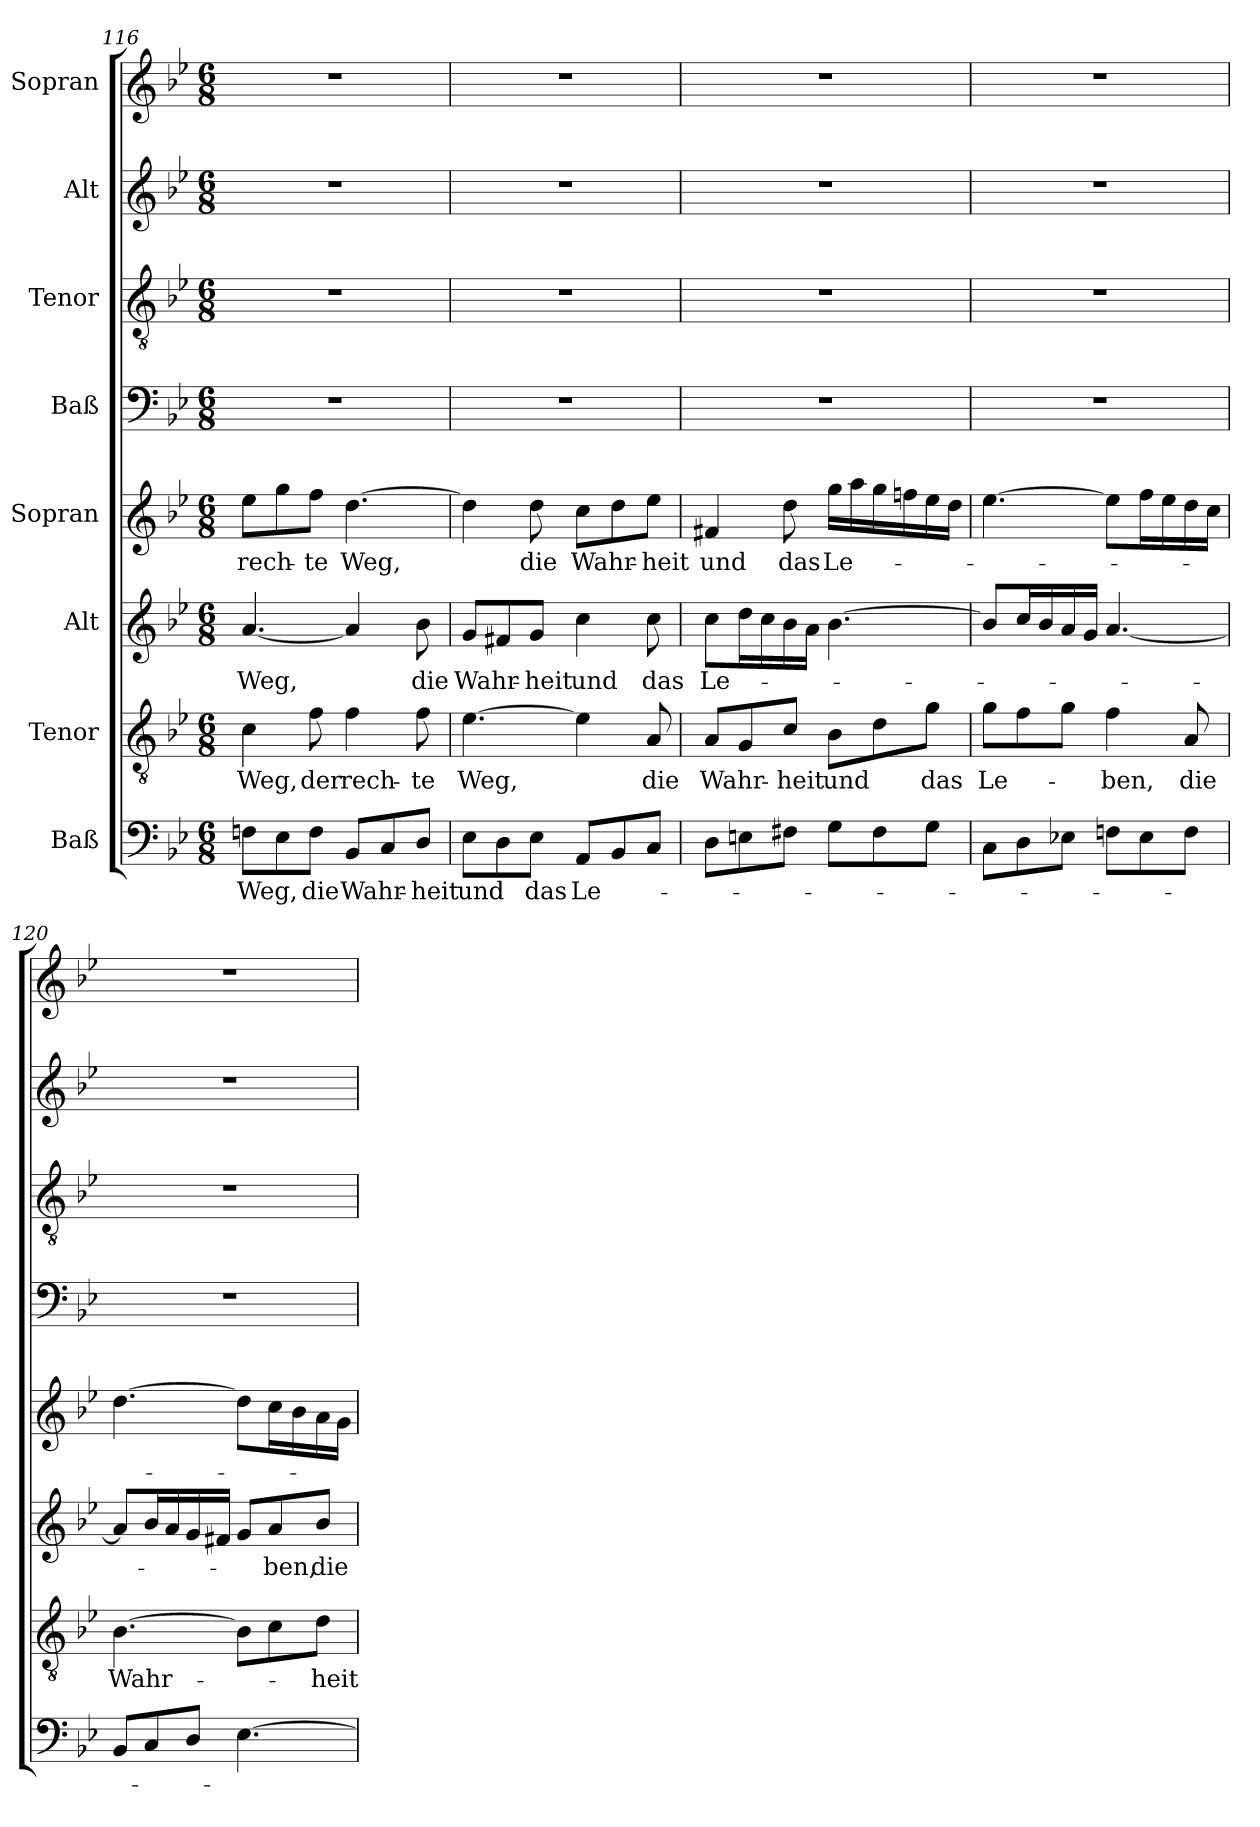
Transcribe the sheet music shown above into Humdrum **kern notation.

**kern	**text	**kern	**text	**kern	**text	**kern	**text	**kern	**kern	**kern	**kern
*part8	*part8	*part7	*part7	*part6	*part6	*part5	*part5	*part4	*part3	*part2	*part1
*staff8	*staff8	*staff7	*staff7	*staff6	*staff6	*staff5	*staff5	*staff4	*staff3	*staff2	*staff1
*I"Baß	*	*I"Tenor	*	*I"Alt	*	*I"Sopran	*	*I"Baß	*I"Tenor	*I"Alt	*I"Sopran
*clefF4	*	*clefGv2	*	*clefG2	*	*clefG2	*	*clefF4	*clefGv2	*clefG2	*clefG2
*k[b-e-]	*	*k[b-e-]	*	*k[b-e-]	*	*k[b-e-]	*	*k[b-e-]	*k[b-e-]	*k[b-e-]	*k[b-e-]
*g:	*	*g:	*	*g:	*	*g:	*	*g:	*g:	*g:	*g:
*M6/8	*	*M6/8	*	*M6/8	*	*M6/8	*	*M6/8	*M6/8	*M6/8	*M6/8
=116	=116	=116	=116	=116	=116	=116	=116	=116	=116	=116	=116
!	!LO:LY:b	!	!LO:LY:b	!	!LO:LY:b	!	!LO:LY:b	!	!	!	!
8Fn\L	Weg,	4c\	Weg,	[4.a/	Weg,	8ee-\L	rech-	2.r	2.r	2.r	2.r
8E-\	.	.	.	.	.	8gg\	.	.	.	.	.
!	!LO:LY:b	!	!LO:LY:b	!	!	!	!LO:LY:b	!	!	!	!
8F\J	die	8f\	der	.	.	8ff\J	-te	.	.	.	.
!	!LO:LY:b	!	!LO:LY:b	!	!	!	!LO:LY:b	!	!	!	!
8BB-/L	Wahr-	4f\	rech-	4a/]	.	[4.dd\	Weg,	.	.	.	.
8C/	.	.	.	.	.	.	.	.	.	.	.
!	!LO:LY:b	!	!LO:LY:b	!	!LO:LY:b	!	!	!	!	!	!
8D/J	-heit	8f\	-te	8b-\	die	.	.	.	.	.	.
!!LO:PB:g=z
=117	=117	=117	=117	=117	=117	=117	=117	=117	=117	=117	=117
!	!LO:LY:b	!	!LO:LY:b	!	!LO:LY:b	!	!	!	!	!	!
8E-\L	und	[4.e-\	Weg,	8g/L	Wahr-	4dd\]	.	2.r	2.r	2.r	2.r
8D\	.	.	.	8f#X/	.	.	.	.	.	.	.
!	!LO:LY:b	!	!	!	!LO:LY:b	!	!LO:LY:b	!	!	!	!
8E-\J	das	.	.	8g/J	-heit	8dd\	die	.	.	.	.
!	!LO:LY:b	!	!	!	!LO:LY:b	!	!LO:LY:b	!	!	!	!
8AA/L	Le-	4e-\]	.	4cc\	und	8cc\L	Wahr-	.	.	.	.
8BB-/	.	.	.	.	.	8dd\	.	.	.	.	.
!	!	!	!LO:LY:b	!	!LO:LY:b	!	!LO:LY:b	!	!	!	!
8C/J	.	8A/	die	8cc\	das	8ee-\J	-heit	.	.	.	.
=118	=118	=118	=118	=118	=118	=118	=118	=118	=118	=118	=118
!	!	!	!LO:LY:b	!	!LO:LY:b	!	!LO:LY:b	!	!	!	!
8D\L	.	8A/L	Wahr-	8cc\L	Le-	4f#X/	und	2.r	2.r	2.r	2.r
8En\	.	8G/	.	16dd\L	.	.	.	.	.	.	.
.	.	.	.	16cc\	.	.	.	.	.	.	.
!	!	!	!LO:LY:b	!	!	!	!LO:LY:b	!	!	!	!
8F#X\J	.	8c/J	-heit	16b-\	.	8dd\	das	.	.	.	.
.	.	.	.	16a\JJ	.	.	.	.	.	.	.
!	!	!	!LO:LY:b	!	!	!	!LO:LY:b	!	!	!	!
8G\L	.	8B-\L	und	[4.b-\	.	16gg\LL	Le-	.	.	.	.
.	.	.	.	.	.	16aa\	.	.	.	.	.
8F#\	.	8d\	.	.	.	16gg\	.	.	.	.	.
.	.	.	.	.	.	16ffn\	.	.	.	.	.
!	!	!	!LO:LY:b	!	!	!	!	!	!	!	!
8G\J	.	8g\J	das	.	.	16ee-\	.	.	.	.	.
.	.	.	.	.	.	16dd\JJ	.	.	.	.	.
=119	=119	=119	=119	=119	=119	=119	=119	=119	=119	=119	=119
!	!	!	!LO:LY:b	!	!	!	!	!	!	!	!
8C\L	.	8g\L	Le-	8b-/L]	.	[4.ee-\	.	2.r	2.r	2.r	2.r
8D\	.	8f\	.	16cc/L	.	.	.	.	.	.	.
.	.	.	.	16b-/	.	.	.	.	.	.	.
8E-X\J	.	8g\J	.	16a/	.	.	.	.	.	.	.
.	.	.	.	16g/JJ	.	.	.	.	.	.	.
!	!	!	!LO:LY:b	!	!	!	!	!	!	!	!
8Fn\L	.	4f\	-ben,	[4.a/	.	8ee-\L]	.	.	.	.	.
8E-\	.	.	.	.	.	16ff\L	.	.	.	.	.
.	.	.	.	.	.	16ee-\	.	.	.	.	.
!	!	!	!LO:LY:b	!	!	!	!	!	!	!	!
8F\J	.	8A/	die	.	.	16dd\	.	.	.	.	.
.	.	.	.	.	.	16cc\JJ	.	.	.	.	.
=120	=120	=120	=120	=120	=120	=120	=120	=120	=120	=120	=120
!	!	!	!LO:LY:b	!	!	!	!	!	!	!	!
8BB-/L	.	[4.B-\	Wahr-	8a/L]	.	[4.dd\	.	2.r	2.r	2.r	2.r
8C/	.	.	.	16b-/L	.	.	.	.	.	.	.
.	.	.	.	16a/	.	.	.	.	.	.	.
8D/J	.	.	.	16g/	.	.	.	.	.	.	.
.	.	.	.	16f#X/JJ	.	.	.	.	.	.	.
[4.E-\	.	8B-\L]	.	8g/L	.	8dd\L]	.	.	.	.	.
!	!	!	!	!	!LO:LY:b	!	!	!	!	!	!
.	.	8c\	.	8a/	-ben,	16cc\L	.	.	.	.	.
.	.	.	.	.	.	16b-\	.	.	.	.	.
!	!	!	!LO:LY:b	!	!LO:LY:b	!	!	!	!	!	!
.	.	8d\J	-heit	8b-/J	die	16a\	.	.	.	.	.
.	.	.	.	.	.	16g\JJ	.	.	.	.	.
=	=	=	=	=	=	=	=	=	=	=	=
*-	*-	*-	*-	*-	*-	*-	*-	*-	*-	*-	*-
